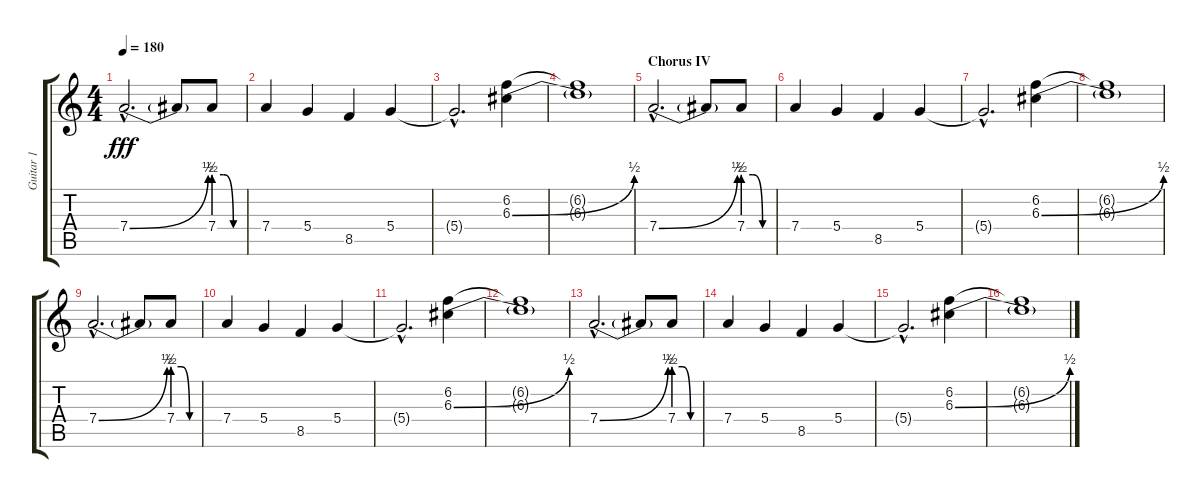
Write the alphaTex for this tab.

\track ("Guitar 1" "Guitar 1") {instrument distortionguitar}
\staff {score tabs}
\tuning (E4 B3 G3 D3 A2 E2) {hide}
\ts (4 4)
\tempo 180
\clef g2
\ks c
7.4{be (bend 0 0 60 2) hac}.2{d dy fff} 7.4{t}.8 7.4{be (custom 0 2 20 2 40 0 60 0)}.8 |
7.4.4 5.4.4 8.5.4 5.4.4 |
5.4{hac t}.2{d} (6.2 6.3{be (bend 0 0 60 2)}).4 |
(6.2{t} 6.3{t}).1 |
\section ("" "Chorus IV")
7.4{be (bend 0 0 60 2) hac}.2{d volume 12} 7.4{t}.8 7.4{be (custom 0 2 20 2 40 0 60 0)}.8 |
7.4.4 5.4.4 8.5.4 5.4.4 |
5.4{hac t}.2{d} (6.2 6.3{be (bend 0 0 60 2)}).4 |
(6.2{t} 6.3{t}).1 |
7.4{be (bend 0 0 60 2) hac}.2{d} 7.4{t}.8 7.4{be (custom 0 2 20 2 40 0 60 0)}.8 |
7.4.4 5.4.4 8.5.4 5.4.4 |
5.4{hac t}.2{d} (6.2 6.3{be (bend 0 0 60 2)}).4 |
(6.2{t} 6.3{t}).1 |
7.4{be (bend 0 0 60 2) hac}.2{d} 7.4{t}.8 7.4{be (custom 0 2 20 2 40 0 60 0)}.8 |
7.4.4 5.4.4 8.5.4 5.4.4 |
5.4{hac t}.2{d} (6.2 6.3{be (bend 0 0 60 2)}).4 |
(6.2{t} 6.3{t}).1
